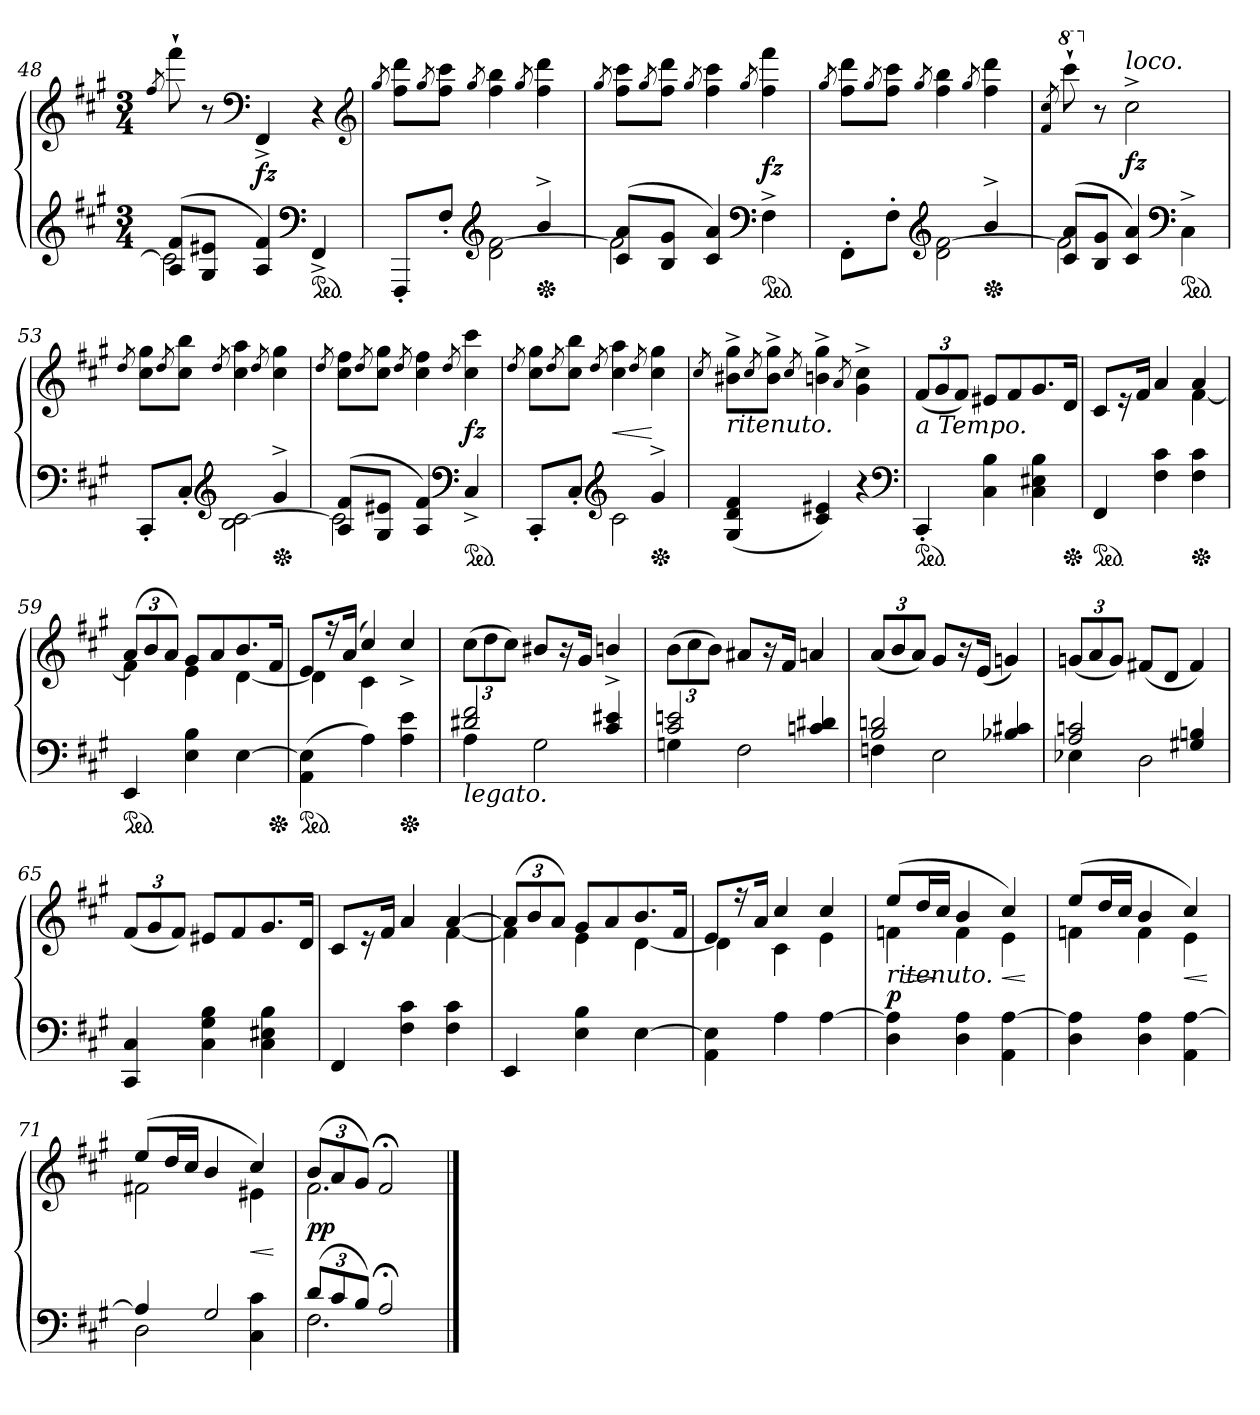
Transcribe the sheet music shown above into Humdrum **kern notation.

**kern	**kern	**dynam
*part1	*part1	*part1
*staff2	*staff1	*staff1/2
*clefG2	*clefG2	*
*k[f#c#g#]	*k[f#c#g#]	*
*M3/4	*M3/4	*
=48	=48	=48
.	8qff#/	.
*^	*	*
(<8A 8f#L	2c#]	8fff#`	.
8G# 8e#XJ	.	8r	.
*	*	*clefF4	*
4A 4f#)	.	4FF#^>	fz
*clefF4	*	*	*
*ped	*	*	*
4FF#^>	4ryy	4r	.
*	*	*clefG2	*
=49	=49	=49	=49
.	.	8qgg#/	.
8FFF#'L	4ryy	8ff# 8dddL	.
.	.	8qgg#/	.
8F#'>J	.	8ff# 8ccc#J	.
*clefG2	*	*	*
.	.	8qgg#/	.
4ryy	2d [2f#	4ff# 4bb	.
.	.	8qgg#/	.
*Xped	*	*	*
4b^	.	4ff# 4ddd	.
=50	=50	=50	=50
.	.	8qgg#/	.
(<8c# 8aL	2f#]	8ff# 8ccc#L	.
.	.	8qgg#/	.
8B 8g#J	.	8ff# 8dddJ	.
.	.	8qgg#/	.
4c# 4a)	.	4ff# 4ccc#	.
*clefF4	*	*	*
.	.	8qgg#/	.
*ped	*	*	*
4F#^	4ryy	4ff# 4fff#	fz
=51	=51	=51	=51
.	.	8qgg#/	.
8FF#'\L	4ryy	8ff# 8dddL	.
.	.	8qgg#/	.
8F#'J	.	8ff# 8ccc#J	.
*clefG2	*	*	*
.	.	8qgg#/	.
4ryy	2d [2f#	4ff# 4bb	.
.	.	8qgg#/	.
*Xped	*	*	*
4b^	.	4ff# 4ddd	.
=52	=52	=52	=52
.	.	8qf#/ 8qcc#/	.
*	*	*8va	*
(<8c# 8aL	2f#]	8cccc#`	.
*	*	*X8va	*
8B 8g#J	.	8r	.
!	!	!LO:TX:a:i:t=loco.	!
4c# 4a)	.	2cc#^	fz
*clefF4	*	*	*
*ped	*	*	*
4C#^\	4ryy	.	.
=53	=53	=53	=53
.	.	8qdd/	.
8CC#'L	4ryy	8cc# 8gg#L	.
.	.	8qdd/	.
8C#'J	.	8cc# 8bbJ	.
*clefG2	*	*	*
.	.	8qdd/	.
4ryy	2B [2c#	4cc# 4aa	.
.	.	8qdd/	.
*Xped	*	*	*
4g#^	.	4cc# 4gg#	.
=54	=54	=54	=54
.	.	8qdd/	.
(<8A 8f#L	2c#]	8cc# 8ff#L	.
.	.	8qdd/	.
8G# 8e#XJ	.	8cc# 8gg#J	.
.	.	8qdd/	.
4A 4f#)	.	4cc# 4ff#	.
*clefF4	*	*	*
.	.	8qdd/	.
*ped	*	*	*
4C#^>	4ryy	4cc# 4ccc#	fz
=55	=55	=55	=55
.	.	8qdd/	.
8CC#'L	4ryy	8cc# 8gg#L	.
.	.	8qdd/	.
8C#'J	.	8cc# 8bbJ	.
*clefG2	*	*	*
.	.	8qdd/	.
4ryy	2c#	4cc# 4aa	<
.	.	8qdd/	.
*Xped	*	*	*
4g#^	.	4cc# 4gg#	[
*v	*v	*	*
=56	=56	=56
.	8qcc#/	.
!	!LO:TX:b:i:t=ritenuto.	!
(4G# 4d 4f#	8b#X^ 8gg#^L	.
.	8qcc#/	.
.	8b#^ 8gg#^J	.
.	8qcc#/	.
4c# 4e#X)	4bn^ 4gg#^	.
.	8qa/	.
4r	4g#^\ 4cc#^\	.
*clefF4	*	*
=57	=57	=57
!	!LO:TX:b:i:t=a Tempo.	!
*ped	*	*
4CC#'	(12f#L	.
.	12g#	.
.	12f#J)	.
4C# 4B	8e#XL	.
.	8f#	.
4C# 4E#X 4B	8.g#	.
*Xped	*	*
.	16dJk	.
=58	=58	=58
*	*^	*
*ped	*	*	*
4FF#	8c#L	2ryy	.
.	16r	.	.
.	16f#Jk	.	.
4F# 4c#	4a	.	.
*Xped	*	*	*
4F# 4c#	4a	[4f#	.
=59	=59	=59	=59
*ped	*	*	*
4EE	(>12aL	4f#]	.
.	12b	.	.
.	12aJ)	.	.
4E 4B	8g#L	4e	.
.	8a	.	.
[4E	8.b	[4d	.
*Xped	*	*	*
.	16f#Jk	.	.
=60	=60	=60	=60
*ped	*	*	*
(4AA\ 4E]\	8eL	4d]	.
.	16r	.	.
.	(<16aJk	.	.
4A)	4cc#)	4c#	.
*Xped	*	*	*
4A 4e	4cc#^>/	4ryy	.
=61	=61	=61	=61
*^	*	*	*
!LO:TX:b:i:t=legato.	!	!	!	!
*	*	*v	*v	*
2d#X 2f#	4A	(12cc#L	.
.	.	12dd	.
.	.	12cc#J)	.
.	2G#	8b#XL	.
.	.	16r	.
.	.	16g#Jk	.
4c# 4e#X	.	4bn^>/	.
=62	=62	=62	=62
2c# 2en	4Gn	(>12bL	.
.	.	12cc#	.
.	.	12bJ)	.
.	2F#	8a#XL	.
.	.	16r	.
.	.	16f#Jk	.
4cn 4d#X	.	4an	.
=63	=63	=63	=63
2B 2dn	4Fn	(<12aL	.
.	.	12b	.
.	.	12aJ)	.
.	2E	8g#L	.
.	.	16r	.
.	.	(16eJk	.
4B-X 4c#X	.	4gn)	.
=64	=64	=64	=64
2A 2cn	4E-X	(<12gnL	.
.	.	12a	.
.	.	12gJ)	.
.	2D	(8f#XL	.
.	.	8dJ	.
4G#X 4Bn	.	4f#)	.
*v	*v	*	*
=65	=65	=65
4CC# 4C#	(<12f#L	.
.	12g#	.
.	12f#J)	.
4C# 4G# 4B	8e#XL	.
.	8f#	.
4C# 4E#X 4B	8.g#	.
.	16dJk	.
=66	=66	=66
*	*^	*
4FF#	8c#L	2ryy	.
.	16r	.	.
.	16f#Jk	.	.
4F# 4c#	4a	.	.
4F# 4c#	[4a	[4f#	.
=67	=67	=67	=67
4EE	(>12aL]	4f#]	.
.	12b	.	.
.	12aJ)	.	.
4E 4B	8g#L	4e	.
.	8a	.	.
[4E	8.b	[4d	.
.	16f#Jk	.	.
=68	=68	=68	=68
4AA\ 4E]\	8eL	4d]	.
.	16r	.	.
.	16aJk	.	.
4A	4cc#	4c#	.
[4A	4cc#	4e	.
=69	=69	=69	=69
!	!LO:TX:b:i:t=ritenuto.	!	!
4D 4A]	(8eeL	4fn	> p
.	16ddL	.	.
.	16cc#JJ	.	]
4D 4A	4b	4f	.
4AA [4A	4cc#)	4e	<
*	*v	*v	*
.	.	[
=70	=70	=70
*	*^	*
4D 4A]	(8eeL	4fn	.
.	16ddL	.	.
.	16cc#JJ	.	.
4D 4A	4b	4f	.
4AA [4A	4cc#)	4e	<
*	*v	*v	*
.	.	[
=71	=71	=71
*^	*^	*
4A]	2D	(8eeL	2f#X	.
.	.	16ddL	.	.
.	.	16cc#JJ	.	.
2G#	.	4b	.	.
.	4C# 4c#	4cc#)	4e#X	<
*v	*v	*	*	*
*	*v	*v	*
.	.	[
=72	=72	=72
*^	*^	*
(>12dL	2.F#	(>12bL	2.f#	pp
12c#	.	12a	.	.
12BJ)	.	12g#J)	.	.
2A;<	.	2f#;<	.	.
*v	*v	*	*	*
*	*v	*v	*
==	==	==
*-	*-	*-
